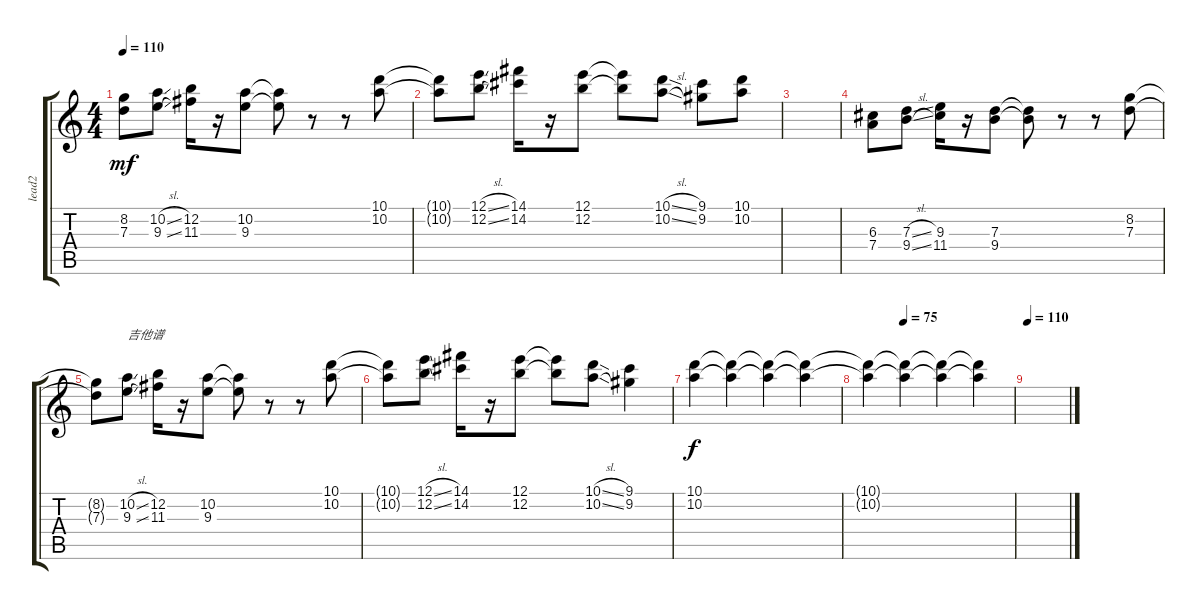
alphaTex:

\track ("lead2" "lead2") {instrument electricguitarjazz}
\staff {score tabs}
\tuning (E4 B3 G3 D3 A2 E2) {hide}
\ts (4 4)
\tempo 110
\clef g2
\ks c
(8.2{t} 7.3{t}).8{dy mf} (10.2{sl} 9.3{sl}).8 (12.2 11.3).16 r.16 (10.2 9.3).8 (10.2{t} 9.3{t}).8 r.8 r.8 (10.1 10.2).8 |
(10.1{t} 10.2{t}).8 (12.1{sl} 12.2{sl}).8 (14.1 14.2).16 r.16 (12.1 12.2).8 (12.1{t} 12.2{t}).8 (10.1{sl} 10.2{sl}).8 (9.1 9.2).8 (10.1 10.2).8 |
|
(6.3 7.4).8 (7.3{sl} 9.4{sl}).8 (9.3 11.4).16 r.16 (7.3 9.4).8 (7.3{t} 9.4{t}).8 r.8 r.8 (8.2 7.3).8 |
(8.2{t} 7.3{t}).8 (10.2{sl} 9.3{sl}).8{txt "吉他谱"} (12.2 11.3).16 r.16 (10.2 9.3).8 (10.2{t} 9.3{t}).8 r.8 r.8 (10.1 10.2).8 |
(10.1{t} 10.2{t}).8 (12.1{sl} 12.2{sl}).8 (14.1 14.2).16 r.16 (12.1 12.2).8 (12.1{t} 12.2{t}).8 (10.1{sl} 10.2{sl}).8 (9.1 9.2).4 |
(10.1 10.2).4{dy f} (10.1{t} 10.2{t}).4 (10.1{t} 10.2{t}).4 (10.1{t} 10.2{t}).4 |
\tempo (75 0.25)
(10.1{t} 10.2{t}).4 (10.1{t} 10.2{t}).4 (10.1{t} 10.2{t}).4 (10.1{t} 10.2{t}).4 |
\tempo 110
